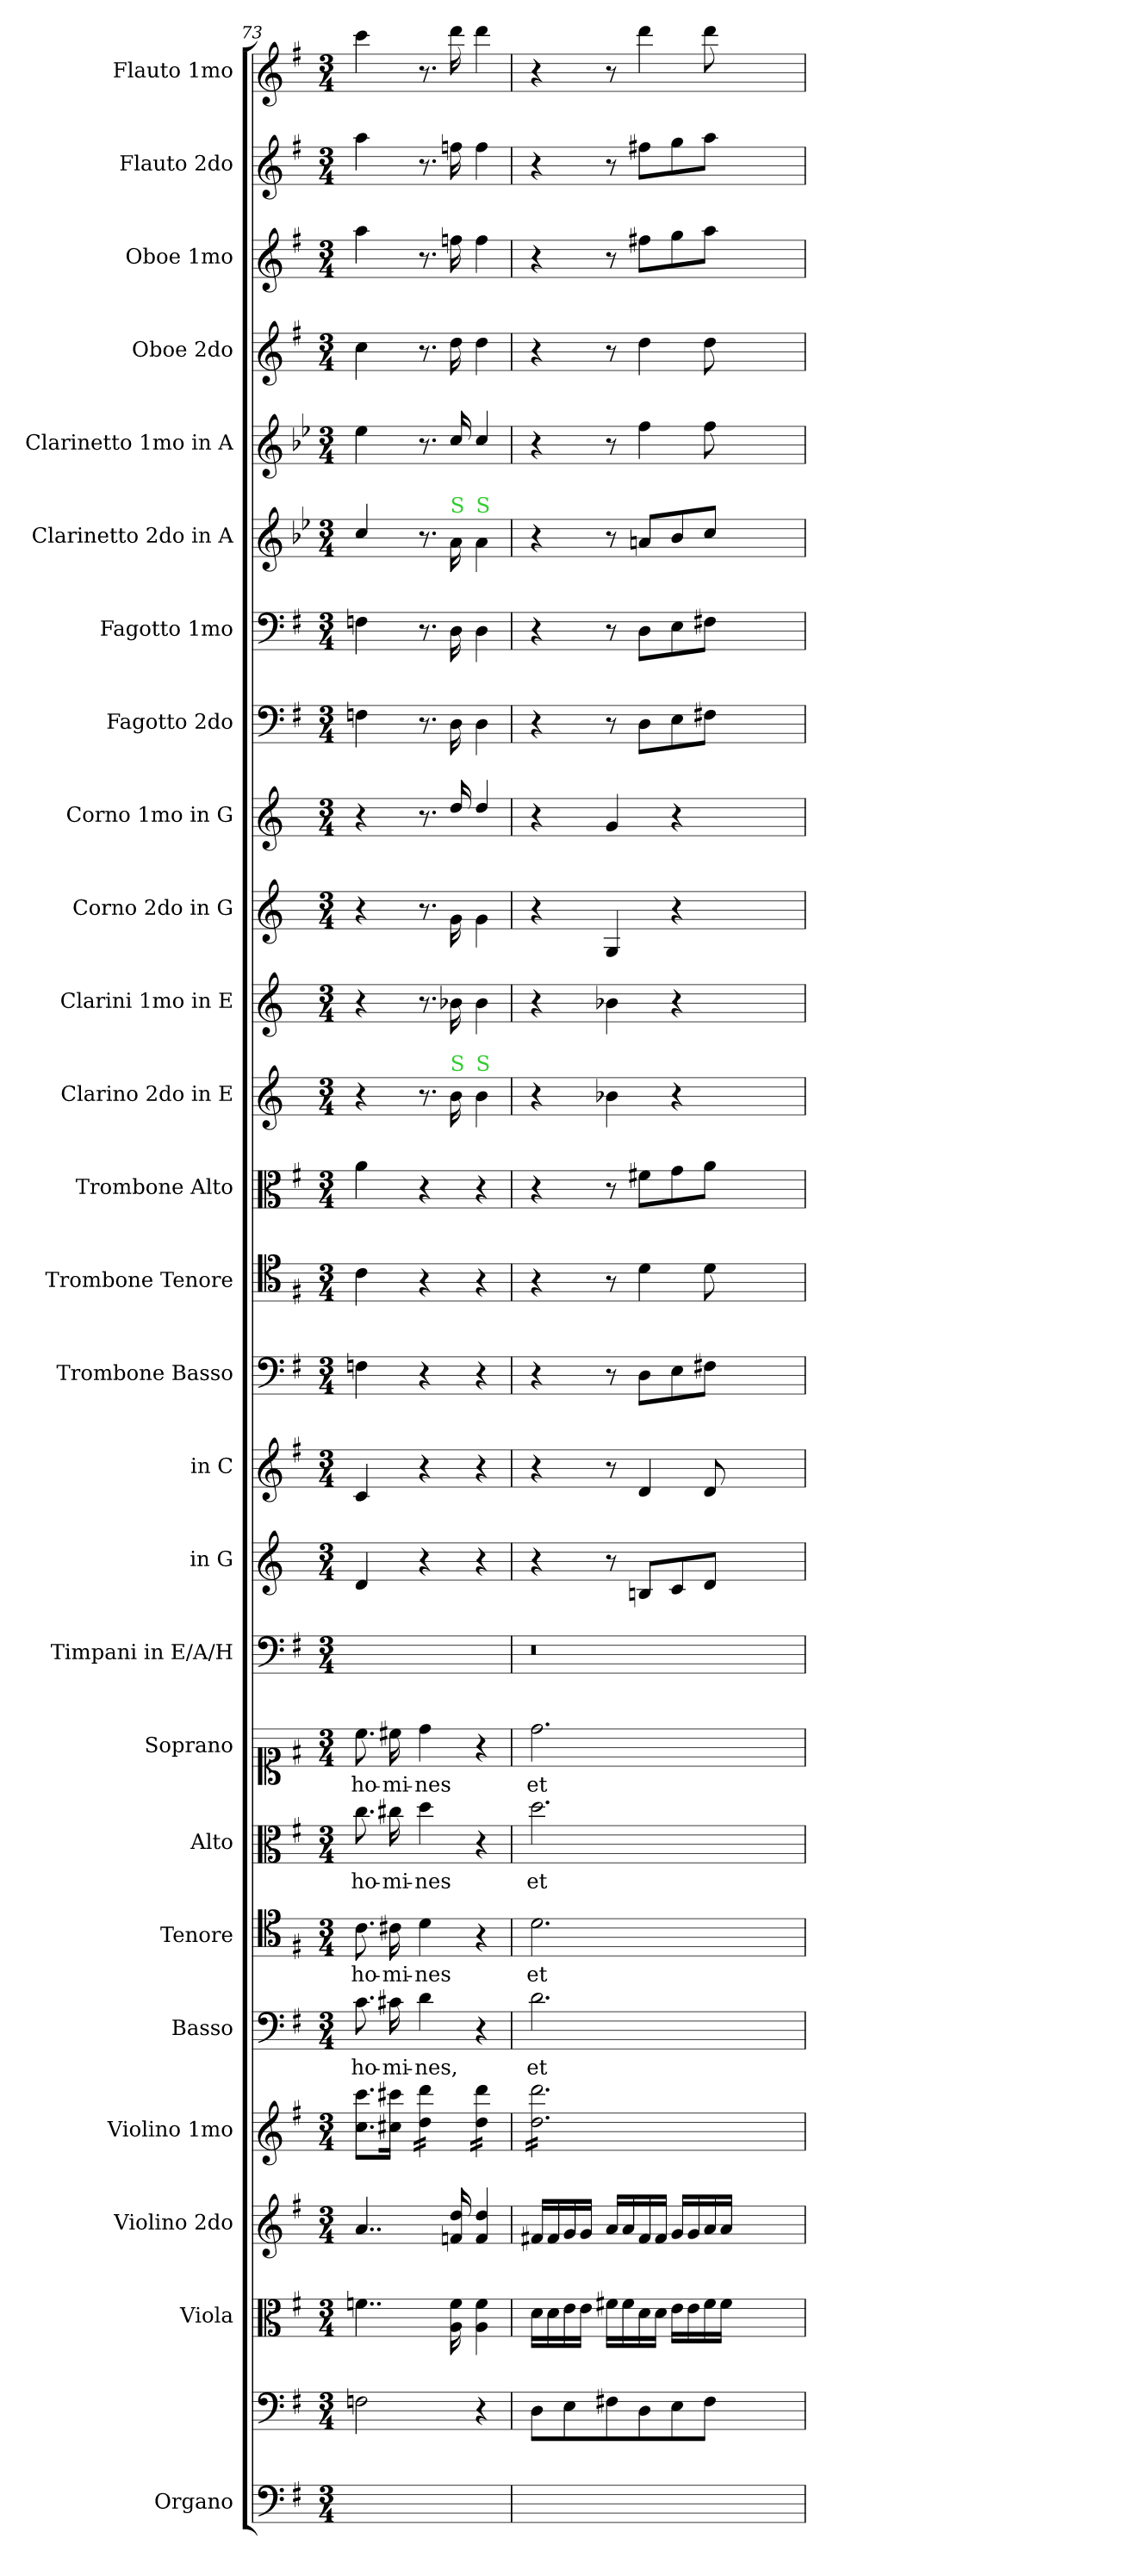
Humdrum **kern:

**kern	**kern	**kern	**kern	**kern	**kern	**text	**kern	**text	**kern	**text	**kern	**text	**kern	**kern	**kern	**kern	**kern	**kern	**kern	**kern	**kern	**kern	**kern	**kern	**kern	**kern	**kern	**kern	**kern	**kern
*part26	*part26	*part25	*part24	*part23	*part22	*part22	*part21	*part21	*part20	*part20	*part19	*part19	*part18	*part17	*part16	*part15	*part14	*part13	*part12	*part11	*part10	*part9	*part8	*part7	*part6	*part5	*part4	*part3	*part2	*part1
*staff27	*staff26	*staff25	*staff24	*staff23	*staff22	*staff22	*staff21	*staff21	*staff20	*staff20	*staff19	*staff19	*staff18	*staff17	*staff16	*staff15	*staff14	*staff13	*staff12	*staff11	*staff10	*staff9	*staff8	*staff7	*staff6	*staff5	*staff4	*staff3	*staff2	*staff1
*I"Organo	*	*I"Viola	*I"Violino 2do	*I"Violino 1mo	*I"Basso	*	*I"Tenore	*	*I"Alto	*	*I"Soprano	*	*I"Timpani in E/A/H	*I"in G	*I"in C	*I"Trombone Basso	*I"Trombone Tenore	*I"Trombone Alto	*I"Clarino 2do in E	*I"Clarini 1mo in E	*I"Corno 2do in G	*I"Corno 1mo in G	*I"Fagotto 2do	*I"Fagotto 1mo	*I"Clarinetto 2do in A	*I"Clarinetto 1mo in A	*I"Oboe 2do	*I"Oboe 1mo	*I"Flauto 2do	*I"Flauto 1mo
*I'Org	*	*I'Va	*	*	*I'B	*	*I'T	*	*I'A	*	*I'S	*	*I'Timp	*	*	*	*	*	*	*I'Clno I	*	*I'Cor I	*	*	*I'Cl II	*I'Cl I	*	*	*	*
*clefF4	*clefF4	*clefC3	*clefG2	*clefG2	*clefF4	*	*clefC4	*	*clefC3	*	*clefC1	*	*clefF4	*clefG2	*clefG2	*clefF4	*clefC4	*clefC3	*clefG2	*clefG2	*clefG2	*clefG2	*clefF4	*clefF4	*clefG2	*clefG2	*clefG2	*clefG2	*clefG2	*clefG2
*	*	*	*	*	*	*	*	*	*	*	*	*	*	*ITrd3c5	*	*	*	*	*ITrd-2c-4	*ITrd-2c-4	*ITrd3c5	*ITrd3c5	*	*	*ITrd2c3	*ITrd2c3	*	*	*	*
*k[f#]	*k[f#]	*k[f#]	*k[f#]	*k[f#]	*k[f#]	*	*k[f#]	*	*k[f#]	*	*k[f#]	*	*k[f#]	*k[f#]	*k[f#]	*k[f#]	*k[f#]	*k[f#]	*k[f#c#g#d#]	*k[f#c#g#d#]	*k[f#]	*k[f#]	*k[f#]	*k[f#]	*k[f#]	*k[f#]	*k[f#]	*k[f#]	*k[f#]	*k[f#]
*e:	*e:	*e:	*e:	*e:	*e:	*	*e:	*	*e:	*	*e:	*	*	*	*	*e:	*e:	*e:	*	*	*	*	*e:	*e:	*	*	*e:	*e:	*e:	*e:
*M3/4	*M3/4	*M3/4	*M3/4	*M3/4	*M3/4	*	*M3/4	*	*M3/4	*	*M3/4	*	*M3/4	*M3/4	*M3/4	*M3/4	*M3/4	*M3/4	*M3/4	*M3/4	*M3/4	*M3/4	*M3/4	*M3/4	*M3/4	*M3/4	*M3/4	*M3/4	*M3/4	*M3/4
=73	=73	=73	=73	=73	=73	=73	=73	=73	=73	=73	=73	=73	=73	=73	=73	=73	=73	=73	=73	=73	=73	=73	=73	=73	=73	=73	=73	=73	=73	=73
2.ryy	2Fn\	4..fn\	4..a/	8.cc\ 8.ccc\L	8.c\	ho-	8.c\	ho-	8.cc\	ho-	8.cc\	ho-	2.ryy	4A/	4c/	4Fn\	4c\	4a\	4r	4r	4r	4r	4Fn\	4Fn\	4a/	4cc\	4cc\	4aa\	4aa\	4ccc\
.	.	.	.	16cc#X\ 16ccc#X\Jk	16c#X\	-mi-	16c#X\	-mi-	16cc#X\	-mi-	16cc#X\	-mi-	.	.	.	.	.	.	.	.	.	.	.	.	.	.	.	.	.	.
*	*	*	*	*tremolo	*	*	*	*	*	*	*	*	*	*	*	*	*	*	*	*	*	*	*	*	*	*	*	*	*	*
.	.	.	.	16dd\ 16ddd\LL	4d\	-nes,	4d\	-nes	4dd\	-nes	4dd\	-nes	.	4r	4r	4r	4r	4r	8.r	8.r	8.r	8.r	8.r	8.r	8.r	8.r	8.r	8.r	8.r	8.r
.	.	.	.	16dd\ 16ddd\	.	.	.	.	.	.	.	.	.	.	.	.	.	.	.	.	.	.	.	.	.	.	.	.	.	.
.	.	.	.	16dd\ 16ddd\	.	.	.	.	.	.	.	.	.	.	.	.	.	.	.	.	.	.	.	.	.	.	.	.	.	.
!	!	!	!	!	!	!	!	!	!	!	!	!	!	!	!	!	!	!	!	!	!	!	!	!	!LO:TX:a:color=limegreen:t=S	!	!	!	!	!
!	!	!	!	!	!	!	!	!	!	!	!	!	!	!	!	!	!	!	!LO:TX:a:color=limegreen:t=S	!	!	!	!	!	!	!	!	!	!	!
.	.	16A\ 16f\	16fn/ 16dd/	16dd\ 16ddd\JJ	.	.	.	.	.	.	.	.	.	.	.	.	.	.	16dd#\	16ddn\	16d\	16a/	16D\	16D\	16f#\	16a/	16dd\	16ffn\	16ffn\	16ddd\
!	!	!	!	!	!	!	!	!	!	!	!	!	!	!	!	!	!	!	!	!	!	!	!	!	!LO:TX:a:color=limegreen:t=S	!	!	!	!	!
!	!	!	!	!	!	!	!	!	!	!	!	!	!	!	!	!	!	!	!LO:TX:a:color=limegreen:t=S	!	!	!	!	!	!	!	!	!	!	!
.	4r	4A\ 4f\	4f/ 4dd/	16dd\ 16ddd\LL	4r	.	4r	.	4r	.	4r	.	.	4r	4r	4r	4r	4r	4dd#\	4dd\	4d\	4a/	4D\	4D\	4f#\	4a/	4dd\	4ff\	4ff\	4ddd\
.	.	.	.	16dd\ 16ddd\	.	.	.	.	.	.	.	.	.	.	.	.	.	.	.	.	.	.	.	.	.	.	.	.	.	.
.	.	.	.	16dd\ 16ddd\	.	.	.	.	.	.	.	.	.	.	.	.	.	.	.	.	.	.	.	.	.	.	.	.	.	.
.	.	.	.	16dd\ 16ddd\JJ	.	.	.	.	.	.	.	.	.	.	.	.	.	.	.	.	.	.	.	.	.	.	.	.	.	.
=74	=74	=74	=74	=74	=74	=74	=74	=74	=74	=74	=74	=74	=74	=74	=74	=74	=74	=74	=74	=74	=74	=74	=74	=74	=74	=74	=74	=74	=74	=74
!	!	!	!	!	!	!	!	!	!	!	!	!	!LO:N:vis=0	!	!	!	!	!	!	!	!	!	!	!	!	!	!	!	!	!
2.ryy	8D\L	16d\LL	16f#X/LL	16dd\ 16ddd\LL	2.d\	et	2.d\	et	2.dd\	et	2.dd\	et	1.r	4r	4r	4r	4r	4r	4r	4r	4r	4r	4r	4r	4r	4r	4r	4r	4r	4r
.	.	16d\	16f#/	16dd\ 16ddd\	.	.	.	.	.	.	.	.	.	.	.	.	.	.	.	.	.	.	.	.	.	.	.	.	.	.
.	8E\	16e\	16g/	16dd\ 16ddd\	.	.	.	.	.	.	.	.	.	.	.	.	.	.	.	.	.	.	.	.	.	.	.	.	.	.
.	.	16e\JJ	16g/JJ	16dd\ 16ddd\	.	.	.	.	.	.	.	.	.	.	.	.	.	.	.	.	.	.	.	.	.	.	.	.	.	.
.	8F#X\	16f#X\LL	16a/LL	16dd\ 16ddd\	.	.	.	.	.	.	.	.	.	8r	8r	8r	8r	8r	4ddn\	4ddn\	4D/	4d/	8r	8r	8r	8r	8r	8r	8r	8r
.	.	16f#\	16a/	16dd\ 16ddd\	.	.	.	.	.	.	.	.	.	.	.	.	.	.	.	.	.	.	.	.	.	.	.	.	.	.
.	8D\	16d\	16f#/	16dd\ 16ddd\	.	.	.	.	.	.	.	.	.	8F#X/L	4d/	8D\L	4d\	8f#X\L	.	.	.	.	8D\L	8D\L	8f#X/L	4dd\	4dd\	8ff#X\L	8ff#X\L	4ddd\
.	.	16d\JJ	16f#/JJ	16dd\ 16ddd\	.	.	.	.	.	.	.	.	.	.	.	.	.	.	.	.	.	.	.	.	.	.	.	.	.	.
.	8E\	16e\LL	16g/LL	16dd\ 16ddd\	.	.	.	.	.	.	.	.	.	8G/	.	8E\	.	8g\	4r	4r	4r	4r	8E\	8E\	8g/	.	.	8gg\	8gg\	.
.	.	16e\	16g/	16dd\ 16ddd\	.	.	.	.	.	.	.	.	.	.	.	.	.	.	.	.	.	.	.	.	.	.	.	.	.	.
.	8F#\J	16f#\	16a/	16dd\ 16ddd\	.	.	.	.	.	.	.	.	.	8A/J	8d/	8F#X\J	8d\	8a\J	.	.	.	.	8F#X\J	8F#X\J	8a/J	8dd\	8dd\	8aa\J	8aa\J	8ddd\
.	.	16f#\JJ	16a/JJ	16dd\ 16ddd\JJ	.	.	.	.	.	.	.	.	.	.	.	.	.	.	.	.	.	.	.	.	.	.	.	.	.	.
*	*	*	*	*Xtremolo	*	*	*	*	*	*	*	*	*	*	*	*	*	*	*	*	*	*	*	*	*	*	*	*	*	*
2.ryy	2.ryy	2.ryy	2.ryy	2.ryy	2.ryy	.	2.ryy	.	2.ryy	.	2.ryy	.	.	2.ryy	2.ryy	2.ryy	2.ryy	2.ryy	2.ryy	2.ryy	2.ryy	2.ryy	2.ryy	2.ryy	2.ryy	2.ryy	2.ryy	2.ryy	2.ryy	2.ryy
=	=	=	=	=	=	=	=	=	=	=	=	=	=	=	=	=	=	=	=	=	=	=	=	=	=	=	=	=	=	=
*-	*-	*-	*-	*-	*-	*-	*-	*-	*-	*-	*-	*-	*-	*-	*-	*-	*-	*-	*-	*-	*-	*-	*-	*-	*-	*-	*-	*-	*-	*-
